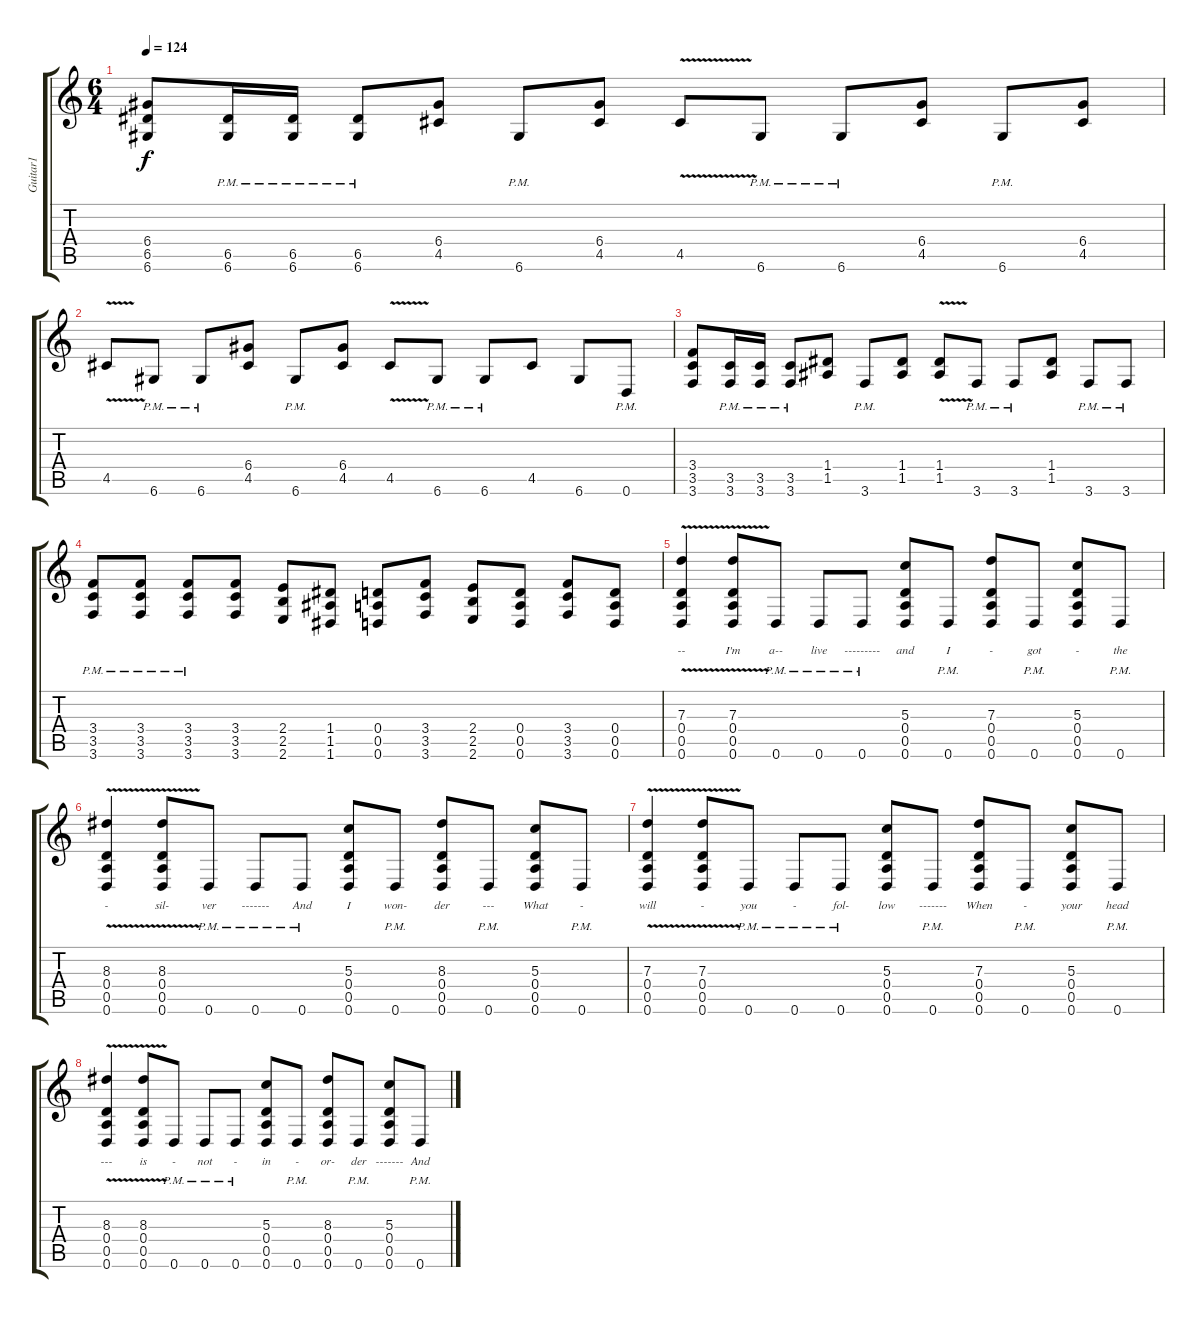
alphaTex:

\track ("Guitar1" "Guitar1") {instrument overdrivenguitar}
\staff {score tabs}
\tuning (E4 B3 G3 D3 A2 D2) {hide}
\ts (6 4)
\tempo 124
\clef g2
\ks c
(6.4 6.5 6.6).8{dy f} (6.5{pm} 6.6{pm}).16 (6.5{pm} 6.6{pm}).16 (6.5{pm} 6.6{pm}).8 (6.4 4.5).8 6.6{pm}.8 (6.4 4.5).8 4.5{v}.8 6.6{pm}.8 6.6{pm}.8 (6.4 4.5).8 6.6{pm}.8 (6.4 4.5).8 |
4.5{v}.8 6.6{pm}.8 6.6{pm}.8 (6.4 4.5).8 6.6{pm}.8 (6.4 4.5).8 4.5{v}.8 6.6{pm}.8 6.6{pm}.8 4.5.8 6.6.8 0.6{pm}.8 |
(3.4 3.5 3.6).8 (3.5{pm} 3.6{pm}).16 (3.5{pm} 3.6{pm}).16 (3.5{pm} 3.6{pm}).8 (1.4 1.5).8 3.6{pm}.8 (1.4 1.5).8 (1.4 1.5{v}).8 3.6{pm}.8 3.6{pm}.8 (1.4 1.5).8 3.6{pm}.8 3.6{pm}.8 |
(3.4{pm} 3.5{pm} 3.6{pm}).8 (3.4{pm} 3.5{pm} 3.6{pm}).8 (3.4{pm} 3.5{pm} 3.6{pm}).8 (3.4 3.5 3.6).8 (2.4 2.5 2.6).8 (1.4 1.5 1.6).8 (0.4 0.5 0.6).8 (3.4 3.5 3.6).8 (2.4 2.5 2.6).8 (0.4 0.5 0.6).8 (3.4 3.5 3.6).8 (0.4 0.5 0.6).8 |
(7.3{v} 0.4 0.5 0.6).4{lyrics (0 "") lyrics (1 "") lyrics (2 "--") lyrics (3 "") lyrics (4 "")} (7.3{v} 0.4 0.5 0.6).8{lyrics (0 "") lyrics (1 "") lyrics (2 "I'm") lyrics (3 "") lyrics (4 "")} 0.6{pm}.8{lyrics (0 "") lyrics (1 "") lyrics (2 "a--") lyrics (3 "") lyrics (4 "")} 0.6{pm}.8{lyrics (0 "") lyrics (1 "") lyrics (2 "live") lyrics (3 "") lyrics (4 "")} 0.6{pm}.8{lyrics (0 "") lyrics (1 "") lyrics (2 "---------") lyrics (3 "") lyrics (4 "")} (5.3 0.4 0.5 0.6).8{lyrics (0 "") lyrics (1 "") lyrics (2 "and") lyrics (3 "") lyrics (4 "")} 0.6{pm}.8{lyrics (0 "") lyrics (1 "") lyrics (2 "I") lyrics (3 "") lyrics (4 "")} (7.3 0.4 0.5 0.6).8{lyrics (0 "") lyrics (1 "") lyrics (2 "-") lyrics (3 "") lyrics (4 "")} 0.6{pm}.8{lyrics (0 "") lyrics (1 "") lyrics (2 "got") lyrics (3 "") lyrics (4 "")} (5.3 0.4 0.5 0.6).8{lyrics (0 "") lyrics (1 "") lyrics (2 "-") lyrics (3 "") lyrics (4 "")} 0.6{pm}.8{lyrics (0 "") lyrics (1 "") lyrics (2 "the") lyrics (3 "") lyrics (4 "")} |
(8.3{v} 0.4 0.5 0.6).4{lyrics (0 "") lyrics (1 "") lyrics (2 "-") lyrics (3 "") lyrics (4 "")} (8.3{v} 0.4 0.5 0.6).8{lyrics (0 "") lyrics (1 "") lyrics (2 "sil-") lyrics (3 "") lyrics (4 "")} 0.6{pm}.8{lyrics (0 "") lyrics (1 "") lyrics (2 "ver") lyrics (3 "") lyrics (4 "")} 0.6{pm}.8{lyrics (0 "") lyrics (1 "") lyrics (2 "-------") lyrics (3 "") lyrics (4 "")} 0.6{pm}.8{lyrics (0 "") lyrics (1 "") lyrics (2 "And") lyrics (3 "") lyrics (4 "")} (5.3 0.4 0.5 0.6).8{lyrics (0 "") lyrics (1 "") lyrics (2 "I") lyrics (3 "") lyrics (4 "")} 0.6{pm}.8{lyrics (0 "") lyrics (1 "") lyrics (2 "won-") lyrics (3 "") lyrics (4 "")} (8.3 0.4 0.5 0.6).8{lyrics (0 "") lyrics (1 "") lyrics (2 "der") lyrics (3 "") lyrics (4 "")} 0.6{pm}.8{lyrics (0 "") lyrics (1 "") lyrics (2 "---") lyrics (3 "") lyrics (4 "")} (5.3 0.4 0.5 0.6).8{lyrics (0 "") lyrics (1 "") lyrics (2 "What") lyrics (3 "") lyrics (4 "")} 0.6{pm}.8{lyrics (0 "") lyrics (1 "") lyrics (2 "-") lyrics (3 "") lyrics (4 "")} |
(7.3{v} 0.4 0.5 0.6).4{lyrics (0 "") lyrics (1 "") lyrics (2 "will") lyrics (3 "") lyrics (4 "")} (7.3{v} 0.4 0.5 0.6).8{lyrics (0 "") lyrics (1 "") lyrics (2 "-") lyrics (3 "") lyrics (4 "")} 0.6{pm}.8{lyrics (0 "") lyrics (1 "") lyrics (2 "you") lyrics (3 "") lyrics (4 "")} 0.6{pm}.8{lyrics (0 "") lyrics (1 "") lyrics (2 "-") lyrics (3 "") lyrics (4 "")} 0.6{pm}.8{lyrics (0 "") lyrics (1 "") lyrics (2 "fol-") lyrics (3 "") lyrics (4 "")} (5.3 0.4 0.5 0.6).8{lyrics (0 "") lyrics (1 "") lyrics (2 "low") lyrics (3 "") lyrics (4 "")} 0.6{pm}.8{lyrics (0 "") lyrics (1 "") lyrics (2 "-------") lyrics (3 "") lyrics (4 "")} (7.3 0.4 0.5 0.6).8{lyrics (0 "") lyrics (1 "") lyrics (2 "When") lyrics (3 "") lyrics (4 "")} 0.6{pm}.8{lyrics (0 "") lyrics (1 "") lyrics (2 "-") lyrics (3 "") lyrics (4 "")} (5.3 0.4 0.5 0.6).8{lyrics (0 "") lyrics (1 "") lyrics (2 "your") lyrics (3 "") lyrics (4 "")} 0.6{pm}.8{lyrics (0 "") lyrics (1 "") lyrics (2 "head") lyrics (3 "") lyrics (4 "")} |
(8.3{v} 0.4 0.5 0.6).4{lyrics (0 "") lyrics (1 "") lyrics (2 "---") lyrics (3 "") lyrics (4 "")} (8.3{v} 0.4 0.5 0.6).8{lyrics (0 "") lyrics (1 "") lyrics (2 "is") lyrics (3 "") lyrics (4 "")} 0.6{pm}.8{lyrics (0 "") lyrics (1 "") lyrics (2 "-") lyrics (3 "") lyrics (4 "")} 0.6{pm}.8{lyrics (0 "") lyrics (1 "") lyrics (2 "not") lyrics (3 "") lyrics (4 "")} 0.6{pm}.8{lyrics (0 "") lyrics (1 "") lyrics (2 "-") lyrics (3 "") lyrics (4 "")} (5.3 0.4 0.5 0.6).8{lyrics (0 "") lyrics (1 "") lyrics (2 "in") lyrics (3 "") lyrics (4 "")} 0.6{pm}.8{lyrics (0 "") lyrics (1 "") lyrics (2 "-") lyrics (3 "") lyrics (4 "")} (8.3 0.4 0.5 0.6).8{lyrics (0 "") lyrics (1 "") lyrics (2 "or-") lyrics (3 "") lyrics (4 "")} 0.6{pm}.8{lyrics (0 "") lyrics (1 "") lyrics (2 "der") lyrics (3 "") lyrics (4 "")} (5.3 0.4 0.5 0.6).8{lyrics (0 "") lyrics (1 "") lyrics (2 "-------") lyrics (3 "") lyrics (4 "")} 0.6{pm}.8{lyrics (0 "") lyrics (1 "") lyrics (2 "And") lyrics (3 "") lyrics (4 "")}
